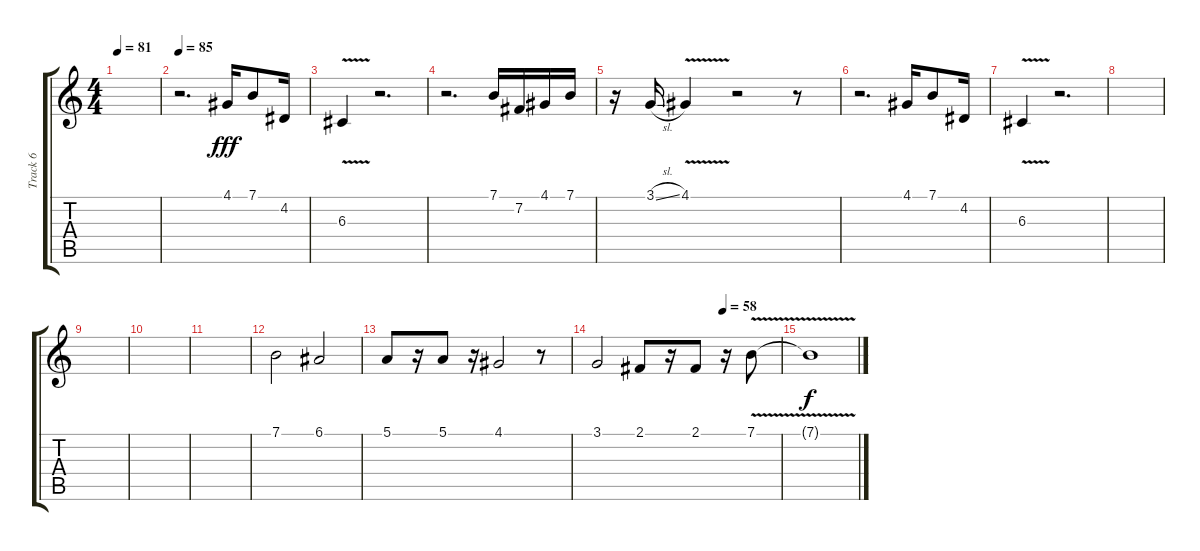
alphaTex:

\track ("Track 6" "Track 6") {instrument piccolo}
\staff {score tabs}
\tuning (E4 B3 G3 D3 A2 E2) {hide}
\ts (4 4)
\tempo 81
\clef g2
\ks c
|
\tempo 85
r.2{d} 4.1.16{dy fff} 7.1.8 4.2.16 |
6.3{v}.4 r.2{d} |
r.2{d} 7.1.16 7.2.16 4.1.16 7.1.16 |
r.16 3.1{sl}.16 4.1{v}.4 r.2 r.8 |
r.2{d} 4.1.16 7.1.8 4.2.16 |
6.3{v}.4 r.2{d} |
|
|
|
|
7.1.2 6.1.2 |
5.1.8 r.16 5.1.8 r.16 4.1.2 r.8 |
\tempo (58 0.6875)
3.1.2 2.1.8 r.16 2.1.8 r.16 7.1{v}.8{volume 2} |
7.1{t}.1{dy f}
